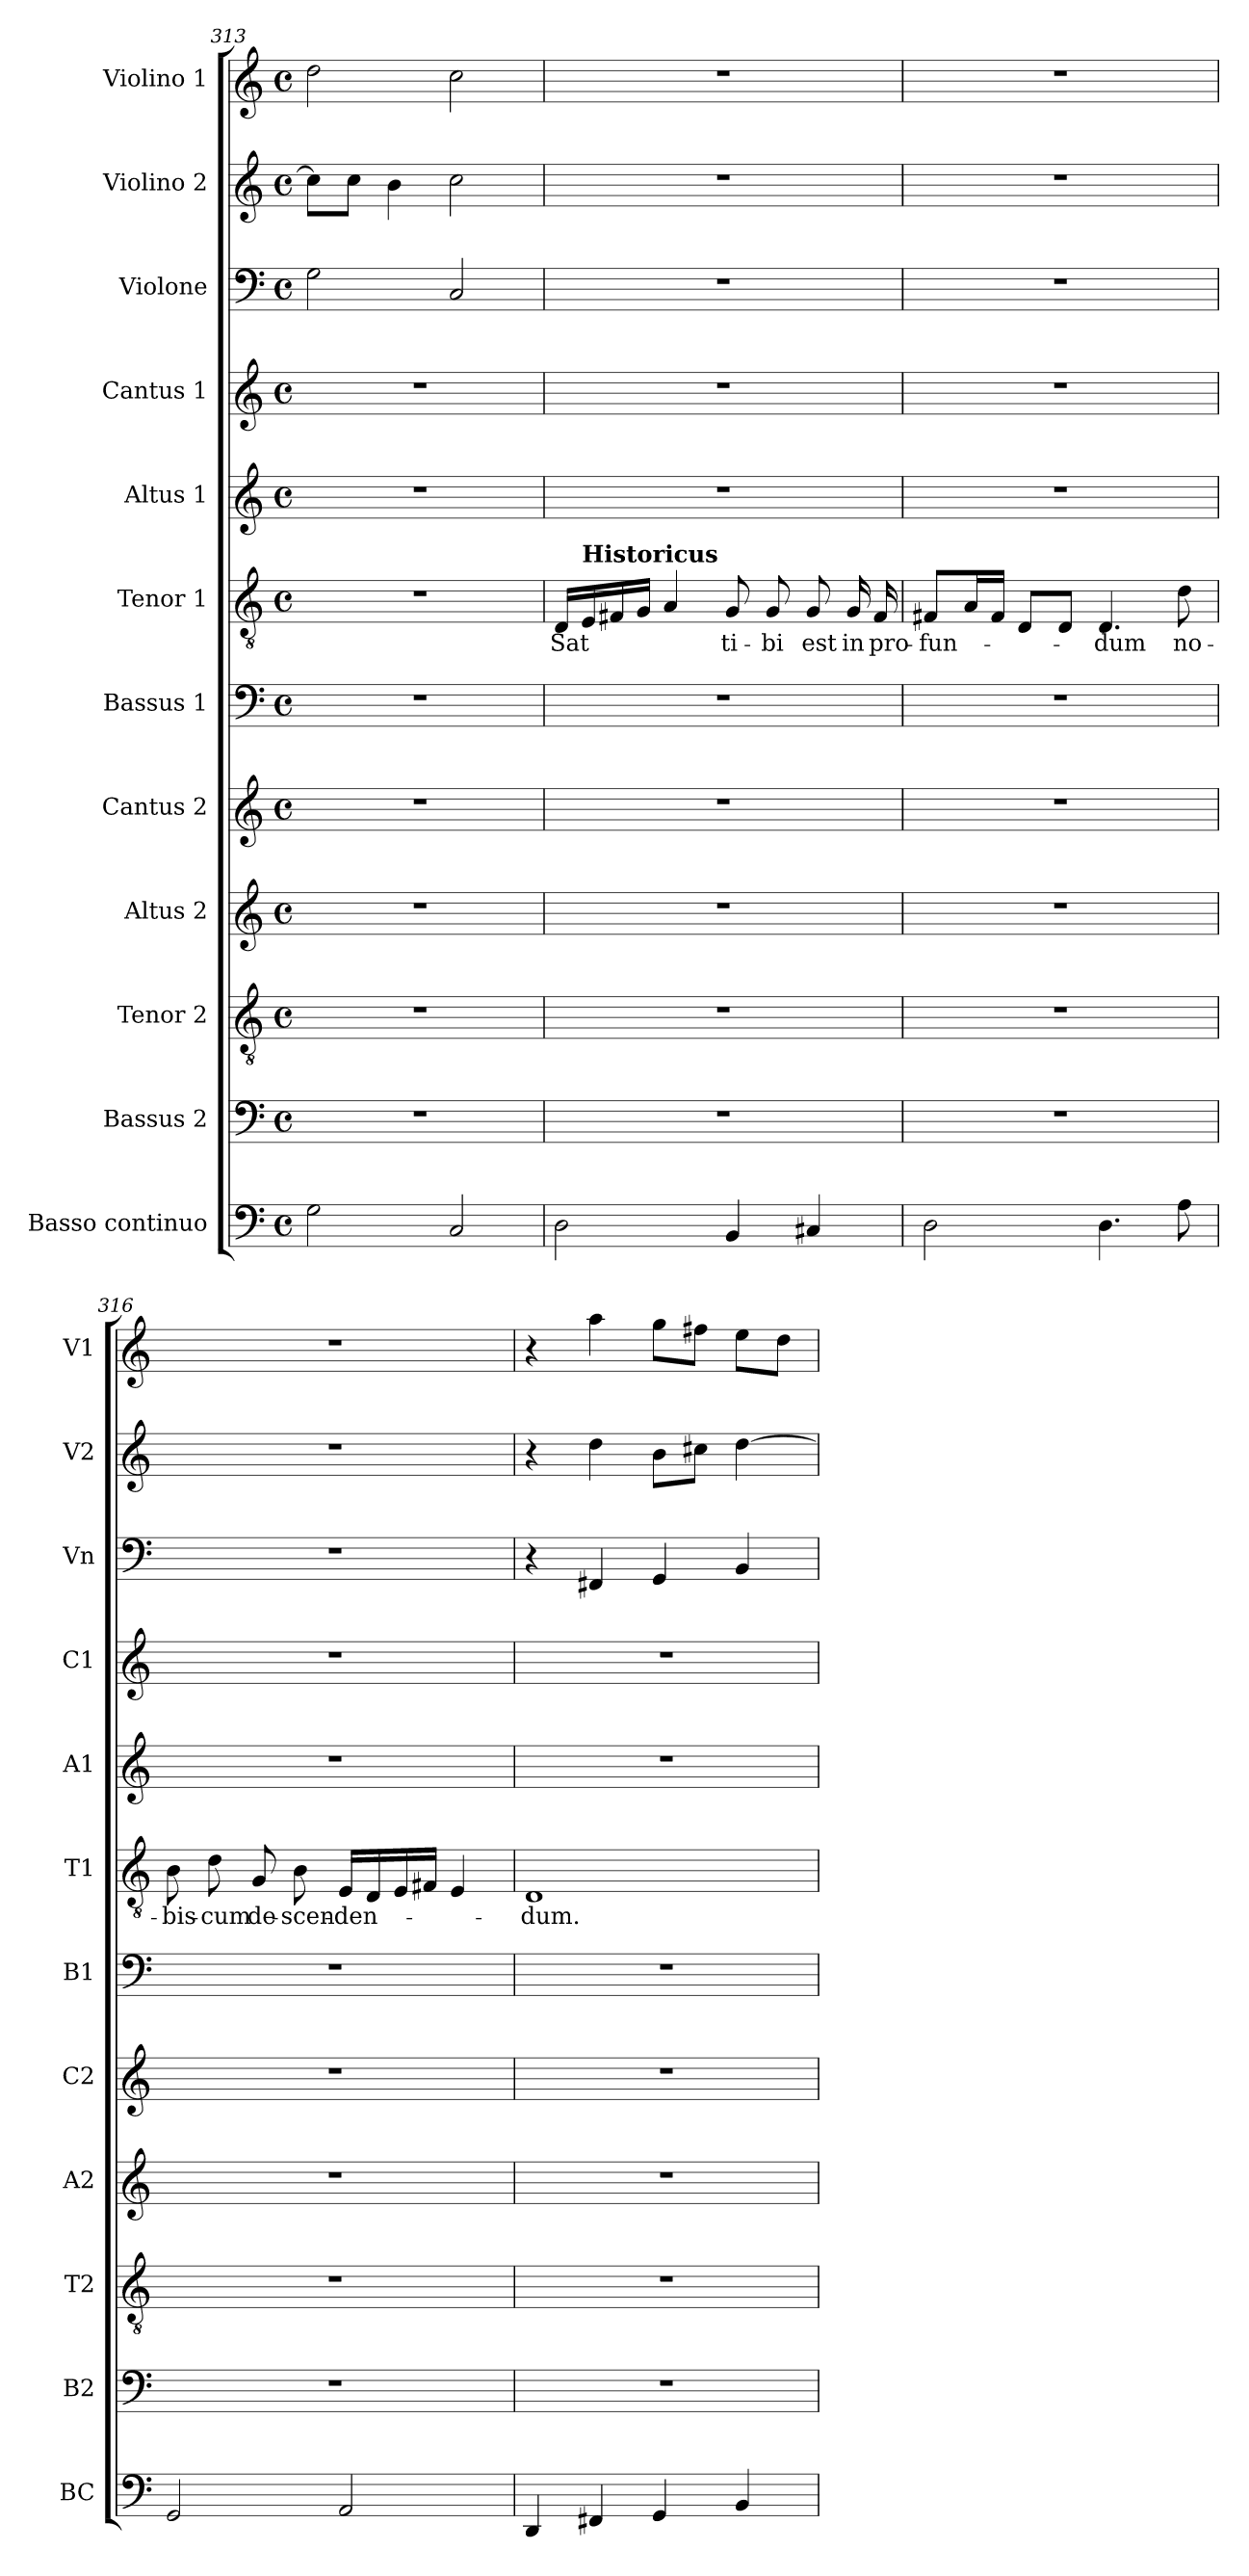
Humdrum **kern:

**kern	**kern	**kern	**kern	**kern	**kern	**kern	**text	**kern	**kern	**kern	**kern	**kern
*part12	*part11	*part10	*part9	*part8	*part7	*part6	*part6	*part5	*part4	*part3	*part2	*part1
*staff12	*staff11	*staff10	*staff9	*staff8	*staff7	*staff6	*staff6	*staff5	*staff4	*staff3	*staff2	*staff1
*I"Basso continuo	*I"Bassus 2	*I"Tenor 2	*I"Altus 2	*I"Cantus 2	*I"Bassus 1	*I"Tenor 1	*	*I"Altus 1	*I"Cantus 1	*I"Violone	*I"Violino 2	*I"Violino 1
*I'BC	*I'B2	*I'T2	*I'A2	*I'C2	*I'B1	*I'T1	*	*I'A1	*I'C1	*I'Vn	*I'V2	*I'V1
*clefF4	*clefF4	*clefGv2	*clefG2	*clefG2	*clefF4	*clefGv2	*	*clefG2	*clefG2	*clefF4	*clefG2	*clefG2
*ITrd7c12	*	*	*	*	*	*	*	*	*	*ITrd7c12	*	*
*k[]	*k[]	*k[]	*k[]	*k[]	*k[]	*k[]	*	*k[]	*k[]	*k[]	*k[]	*k[]
*C:	*C:	*C:	*C:	*C:	*C:	*C:	*	*C:	*C:	*C:	*C:	*C:
*M4/4	*M4/4	*M4/4	*M4/4	*M4/4	*M4/4	*M4/4	*	*M4/4	*M4/4	*M4/4	*M4/4	*M4/4
*met(c)	*met(c)	*met(c)	*met(c)	*met(c)	*met(c)	*met(c)	*	*met(c)	*met(c)	*met(c)	*met(c)	*met(c)
=313	=313	=313	=313	=313	=313	=313	=313	=313	=313	=313	=313	=313
2GG\	1r	1r	1r	1r	1r	1r	.	1r	1r	2GG\	8cc\L]	2dd\
.	.	.	.	.	.	.	.	.	.	.	8cc\J	.
.	.	.	.	.	.	.	.	.	.	.	4b\	.
2CC/	.	.	.	.	.	.	.	.	.	2CC/	2cc\	2cc\
!!LO:PB:g=z
=314	=314	=314	=314	=314	=314	=314	=314	=314	=314	=314	=314	=314
!	!	!	!	!	!	!	!LO:LY:b	!	!	!	!	!
2DD\	1r	1r	1r	1r	1r	16D/LL	Sat	1r	1r	1r	1r	1r
!	!	!	!	!	!	!LO:TX:a:B:t=Historicus	!	!	!	!	!	!
.	.	.	.	.	.	16E/	.	.	.	.	.	.
.	.	.	.	.	.	16F#X/	.	.	.	.	.	.
.	.	.	.	.	.	16G/JJ	.	.	.	.	.	.
.	.	.	.	.	.	4A/	.	.	.	.	.	.
!	!	!	!	!	!	!	!LO:LY:b	!	!	!	!	!
4BBB/	.	.	.	.	.	8G/	ti-	.	.	.	.	.
!	!	!	!	!	!	!	!LO:LY:b	!	!	!	!	!
.	.	.	.	.	.	8G/	-bi	.	.	.	.	.
!	!	!	!	!	!	!	!LO:LY:b	!	!	!	!	!
4CC#X/	.	.	.	.	.	8G/	est	.	.	.	.	.
!	!	!	!	!	!	!	!LO:LY:b	!	!	!	!	!
.	.	.	.	.	.	16G/	in	.	.	.	.	.
!	!	!	!	!	!	!	!LO:LY:b	!	!	!	!	!
.	.	.	.	.	.	16F#/	pro-	.	.	.	.	.
=315	=315	=315	=315	=315	=315	=315	=315	=315	=315	=315	=315	=315
!	!	!	!	!	!	!	!LO:LY:b	!	!	!	!	!
2DD\	1r	1r	1r	1r	1r	8F#X/L	-fun-	1r	1r	1r	1r	1r
.	.	.	.	.	.	16A/L	.	.	.	.	.	.
.	.	.	.	.	.	16F#/JJ	.	.	.	.	.	.
.	.	.	.	.	.	8D/L	.	.	.	.	.	.
.	.	.	.	.	.	8D/J	.	.	.	.	.	.
!	!	!	!	!	!	!	!LO:LY:b	!	!	!	!	!
4.DD\	.	.	.	.	.	4.D/	-dum	.	.	.	.	.
!	!	!	!	!	!	!	!LO:LY:b	!	!	!	!	!
8AA\	.	.	.	.	.	8d\	no-	.	.	.	.	.
=316	=316	=316	=316	=316	=316	=316	=316	=316	=316	=316	=316	=316
!	!	!	!	!	!	!	!LO:LY:b	!	!	!	!	!
2GGG/	1r	1r	1r	1r	1r	8B\	-bis-	1r	1r	1r	1r	1r
!	!	!	!	!	!	!	!LO:LY:b	!	!	!	!	!
.	.	.	.	.	.	8d\	-cum	.	.	.	.	.
!	!	!	!	!	!	!	!LO:LY:b	!	!	!	!	!
.	.	.	.	.	.	8G/	de-	.	.	.	.	.
!	!	!	!	!	!	!	!LO:LY:b	!	!	!	!	!
.	.	.	.	.	.	8B\	-scen-	.	.	.	.	.
!	!	!	!	!	!	!	!LO:LY:b	!	!	!	!	!
2AAA/	.	.	.	.	.	16E/LL	-den-	.	.	.	.	.
.	.	.	.	.	.	16D/	.	.	.	.	.	.
.	.	.	.	.	.	16E/	.	.	.	.	.	.
.	.	.	.	.	.	16F#X/JJ	.	.	.	.	.	.
.	.	.	.	.	.	4E/	.	.	.	.	.	.
=317	=317	=317	=317	=317	=317	=317	=317	=317	=317	=317	=317	=317
!	!	!	!	!	!	!	!LO:LY:b	!	!	!	!	!
4DDD/	1r	1r	1r	1r	1r	1D	-dum.	1r	1r	4r	4r	4r
4FFF#X/	.	.	.	.	.	.	.	.	.	4FFF#X/	4dd\	4aa\
4GGG/	.	.	.	.	.	.	.	.	.	4GGG/	8b\L	8gg\L
.	.	.	.	.	.	.	.	.	.	.	8cc#X\J	8ff#X\J
4BBB/	.	.	.	.	.	.	.	.	.	4BBB/	[4dd\	8ee\L
.	.	.	.	.	.	.	.	.	.	.	.	8dd\J
=	=	=	=	=	=	=	=	=	=	=	=	=
*-	*-	*-	*-	*-	*-	*-	*-	*-	*-	*-	*-	*-
